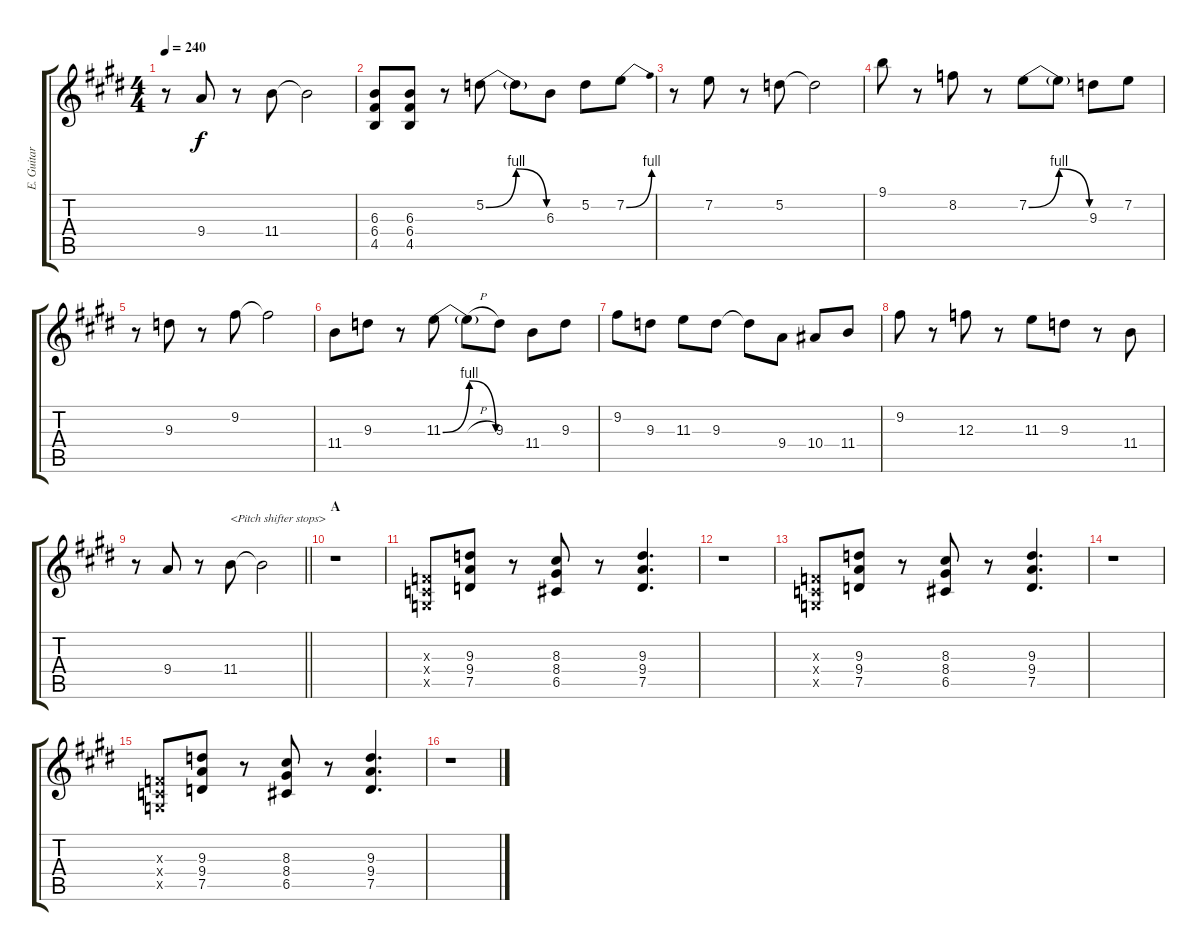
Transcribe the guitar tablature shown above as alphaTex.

\track ("E. Guitar I" "E. Guitar ") {instrument overdrivenguitar}
\staff {score tabs}
\tuning (D4 A3 F3 C3 G2 C2) {hide}
\ts (4 4)
\tempo 240
\clef g2
\ks e
r.8{dy f} 9.4.8 r.8 11.4.8 11.4{t}.2 |
(6.3 6.4 4.5).8 (6.3 6.4 4.5).8 r.8 5.2{be (bendrelease 0 0 30 4 30 4 60 0)}.8 5.2{t}.8 6.3.8 5.2.8 7.2{be (bend 0 0 60 4)}.8 |
r.8 7.2.8 r.8 5.2.8 5.2{t}.2 |
9.1.8 r.8 8.2.8 r.8 7.2{be (bendrelease 0 0 30 4 30 4 60 0)}.8 7.2{t}.8 9.3.8 7.2.8 |
r.8 9.3.8 r.8 9.2.8 9.2{t}.2 |
11.4.8 9.3.8 r.8 11.3{be (bendrelease 0 0 30 4 30 4 60 0)}.8 11.3{h t}.8 9.3.8 11.4.8 9.3.8 |
9.2.8 9.3.8 11.3.8 9.3.8 9.3{t}.8 9.4.8 10.4.8 11.4.8 |
9.2.8 r.8 12.3.8 r.8 11.3.8 9.3.8 r.8 11.4.8 |
\barLineRight lightlight
r.8 9.4.8 r.8 11.4.8{txt "<Pitch shifter stops>"} 11.4{t}.2 |
\section ("" "A")
r.1 |
(0.3{x} 0.4{x} 0.5{x}).8 (9.3 9.4 7.5).8 r.8 (8.3 8.4 6.5).8 r.8 (9.3 9.4 7.5).4{d} |
r.1 |
(0.3{x} 0.4{x} 0.5{x}).8 (9.3 9.4 7.5).8 r.8 (8.3 8.4 6.5).8 r.8 (9.3 9.4 7.5).4{d} |
r.1 |
(0.3{x} 0.4{x} 0.5{x}).8 (9.3 9.4 7.5).8 r.8 (8.3 8.4 6.5).8 r.8 (9.3 9.4 7.5).4{d} |
r.1
